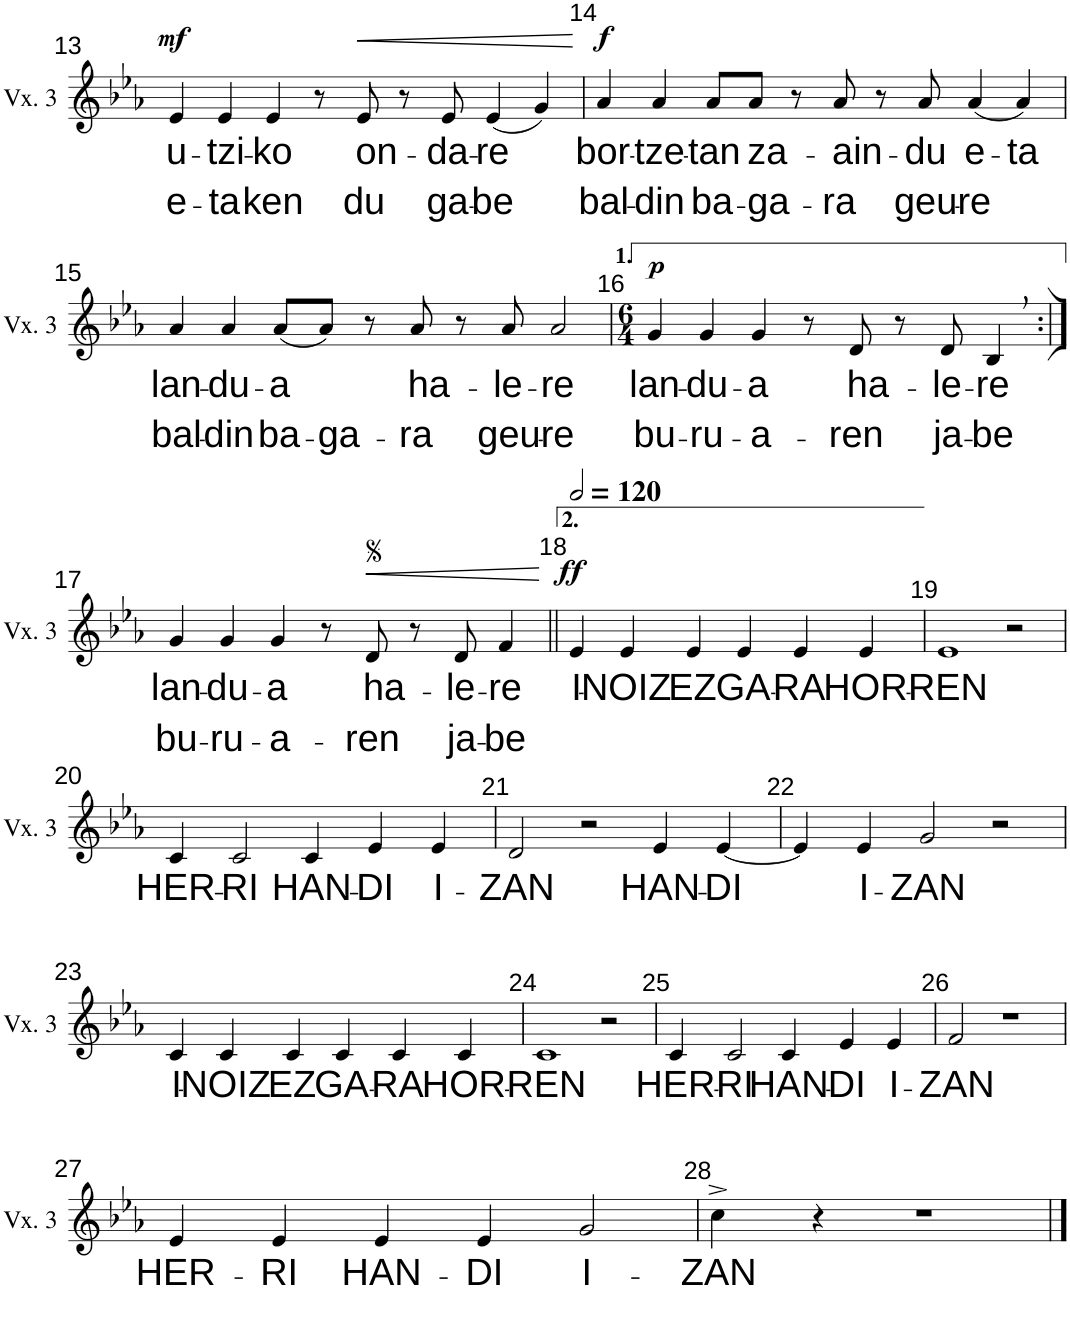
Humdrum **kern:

**kern	**text	**text	**text	**dynam
*part1	*part1	*part1	*part1	*part1
*staff1	*staff1	*staff1	*staff1	*staff1
*I"Voix 3	*	*	*	*
*I'Vx. 3	*	*	*	*
!!LO:PB:g=z
*clefG2	*	*	*	*
*k[b-e-a-]	*	*	*	*
*M7/4	*	*	*	*
=13	=13	=13	=13	=13
!	!LO:LY:b	!	!LO:LY:b	!LO:DY:a
4e-/	u-	.	e-	mf
!	!LO:LY:b	!	!LO:LY:b	!
4e-/	-tzi-	.	-ta	.
!	!LO:LY:b	!	!LO:LY:b	!
4e-/	-ko	.	ken	.
8r	.	.	.	.
!	!LO:LY:b	!	!LO:LY:b	!LO:HP:b
8e-/	on-	.	du	<
8r	.	.	.	.
!	!LO:LY:b	!	!LO:LY:b	!
8e-/	-da-	.	ga-	.
!	!LO:LY:b	!	!LO:LY:b	!
(4e-/	-re	.	-be	.
4g/)	.	.	.	.
.	.	.	.	[
=14	=14	=14	=14	=14
!	!LO:LY:b	!	!LO:LY:b	!LO:DY:a
4a-/	bor-	.	bal-	f
!	!LO:LY:b	!	!LO:LY:b	!
4a-/	-tze-	.	-din	.
!	!LO:LY:b	!	!LO:LY:b	!
8a-/L	-tan	.	ba-	.
!	!LO:LY:b	!	!LO:LY:b	!
8a-/J	za-	.	-ga-	.
8r	.	.	.	.
!	!LO:LY:b	!	!LO:LY:b	!
8a-/	-ain-	.	-ra	.
8r	.	.	.	.
!	!LO:LY:b	!	!LO:LY:b	!
8a-/	-du	.	geu-	.
!	!LO:LY:b	!	!LO:LY:b	!
(4a-/	e-	.	-re	.
!	!LO:LY:b	!	!	!
4a-/)	-ta	.	.	.
!!LO:LB:g=z
=15	=15	=15	=15	=15
!	!LO:LY:b	!	!LO:LY:b	!
4a-/	lan-	.	bal-	.
!	!LO:LY:b	!	!LO:LY:b	!
4a-/	-du-	.	-din	.
!	!LO:LY:b	!	!LO:LY:b	!
(8a-/L	-a	.	ba-	.
!	!	!	!LO:LY:b	!
8a-/J)	.	.	-ga-	.
8r	.	.	.	.
!	!LO:LY:b	!	!LO:LY:b	!
8a-/	ha-	.	-ra	.
8r	.	.	.	.
!	!LO:LY:b	!	!LO:LY:b	!
8a-/	-le-	.	geu-	.
!	!LO:LY:b	!	!LO:LY:b	!
2a-/	-re	.	-re	.
=16	=16	=16	=16	=16
*M6/4	*	*	*	*
!	!LO:LY:b	!	!LO:LY:b	!LO:DY:a
4g/	lan-	.	bu-	p
!	!LO:LY:b	!	!LO:LY:b	!
4g/	-du-	.	-ru-	.
!	!LO:LY:b	!	!LO:LY:b	!
4g/	-a	.	-a-	.
8r	.	.	.	.
!	!LO:LY:b	!	!LO:LY:b	!
8d/	ha-	.	-ren	.
8r	.	.	.	.
!	!LO:LY:b	!	!LO:LY:b	!
8d/	-le-	.	ja-	.
!	!LO:LY:b	!	!LO:LY:b	!
4B-,/	-re	.	-be	.
!!LO:LB:g=z
=17:|!	=17:|!	=17:|!	=17:|!	=17:|!
!	!LO:LY:b	!	!LO:LY:b	!
4g/	lan-	.	bu-	.
!	!LO:LY:b	!	!LO:LY:b	!
4g/	-du-	.	-ru-	.
!	!LO:LY:b	!	!LO:LY:b	!
4g/	-a	.	-a-	.
8r	.	.	.	.
!	!LO:LY:b	!	!LO:LY:b	!LO:HP:b
8d/	ha-	.	-ren	<
8r	.	.	.	.
!	!LO:LY:b	!	!LO:LY:b	!
8d/	-le-	.	ja-	.
!	!LO:LY:b	!	!LO:LY:b	!
4f/	-re	.	-be	.
.	.	.	.	[
=18||	=18||	=18||	=18||	=18||
*MM240	*	*	*	*
!	!LO:LY:b	!	!	!LO:DY:a
4e-/	I-	.	.	ff
!	!LO:LY:b	!	!	!
4e-/	-NOIZ	.	.	.
!	!LO:LY:b	!	!	!
4e-/	EZ	.	.	.
!	!LO:LY:b	!	!	!
4e-/	GA-	.	.	.
!	!LO:LY:b	!	!	!
4e-/	-RA	.	.	.
!	!LO:LY:b	!	!	!
4e-/	HOR-	.	.	.
=19	=19	=19	=19	=19
!	!LO:LY:b	!	!	!
1e-	-REN	.	.	.
2r	.	.	.	.
!!LO:LB:g=z
=20	=20	=20	=20	=20
!	!LO:LY:b	!	!	!
4c/	HER-	.	.	.
!	!LO:LY:b	!	!	!
2c/	-RI	.	.	.
!	!LO:LY:b	!	!	!
4c/	HAN-	.	.	.
!	!LO:LY:b	!	!	!
4e-/	-DI	.	.	.
!	!LO:LY:b	!	!	!
4e-/	I-	.	.	.
=21	=21	=21	=21	=21
!	!LO:LY:b	!	!	!
2d/	-ZAN	.	.	.
2r	.	.	.	.
!	!LO:LY:b	!	!	!
4e-/	HAN-	.	.	.
!	!LO:LY:b	!	!	!
[4e-/	-DI	.	.	.
=22	=22	=22	=22	=22
4e-/]	.	.	.	.
!	!LO:LY:b	!	!	!
4e-/	I-	.	.	.
!	!LO:LY:b	!	!	!
2g/	-ZAN	.	.	.
2r	.	.	.	.
!!LO:LB:g=z
=23	=23	=23	=23	=23
!	!LO:LY:b	!	!	!
4c/	I-	.	.	.
!	!LO:LY:b	!	!	!
4c/	-NOIZ	.	.	.
!	!LO:LY:b	!	!	!
4c/	EZ	.	.	.
!	!LO:LY:b	!	!	!
4c/	GA-	.	.	.
!	!LO:LY:b	!	!	!
4c/	-RA	.	.	.
!	!LO:LY:b	!	!	!
4c/	HOR-	.	.	.
=24	=24	=24	=24	=24
!	!LO:LY:b	!	!	!
1c	-REN	.	.	.
2r	.	.	.	.
=25	=25	=25	=25	=25
!	!LO:LY:b	!	!	!
4c/	HER-	.	.	.
!	!LO:LY:b	!	!	!
2c/	-RI	.	.	.
!	!LO:LY:b	!	!	!
4c/	HAN-	.	.	.
!	!LO:LY:b	!	!	!
4e-/	-DI	.	.	.
!	!LO:LY:b	!	!	!
4e-/	I-	.	.	.
=26	=26	=26	=26	=26
!	!LO:LY:b	!	!	!
2f/	-ZAN	.	.	.
1r	.	.	.	.
!!LO:LB:g=z
=27	=27	=27	=27	=27
!	!LO:LY:b	!	!	!
4e-/	HER-	.	.	.
!	!LO:LY:b	!	!	!
4e-/	-RI	.	.	.
!	!LO:LY:b	!	!	!
4e-/	HAN-	.	.	.
!	!LO:LY:b	!	!	!
4e-/	-DI	.	.	.
!	!LO:LY:b	!	!	!
2g/	I-	.	.	.
=28	=28	=28	=28	=28
!	!LO:LY:b	!	!	!
4cc^\	-ZAN	.	.	.
4r	.	.	.	.
1r	.	.	.	.
==	==	==	==	==
*-	*-	*-	*-	*-
